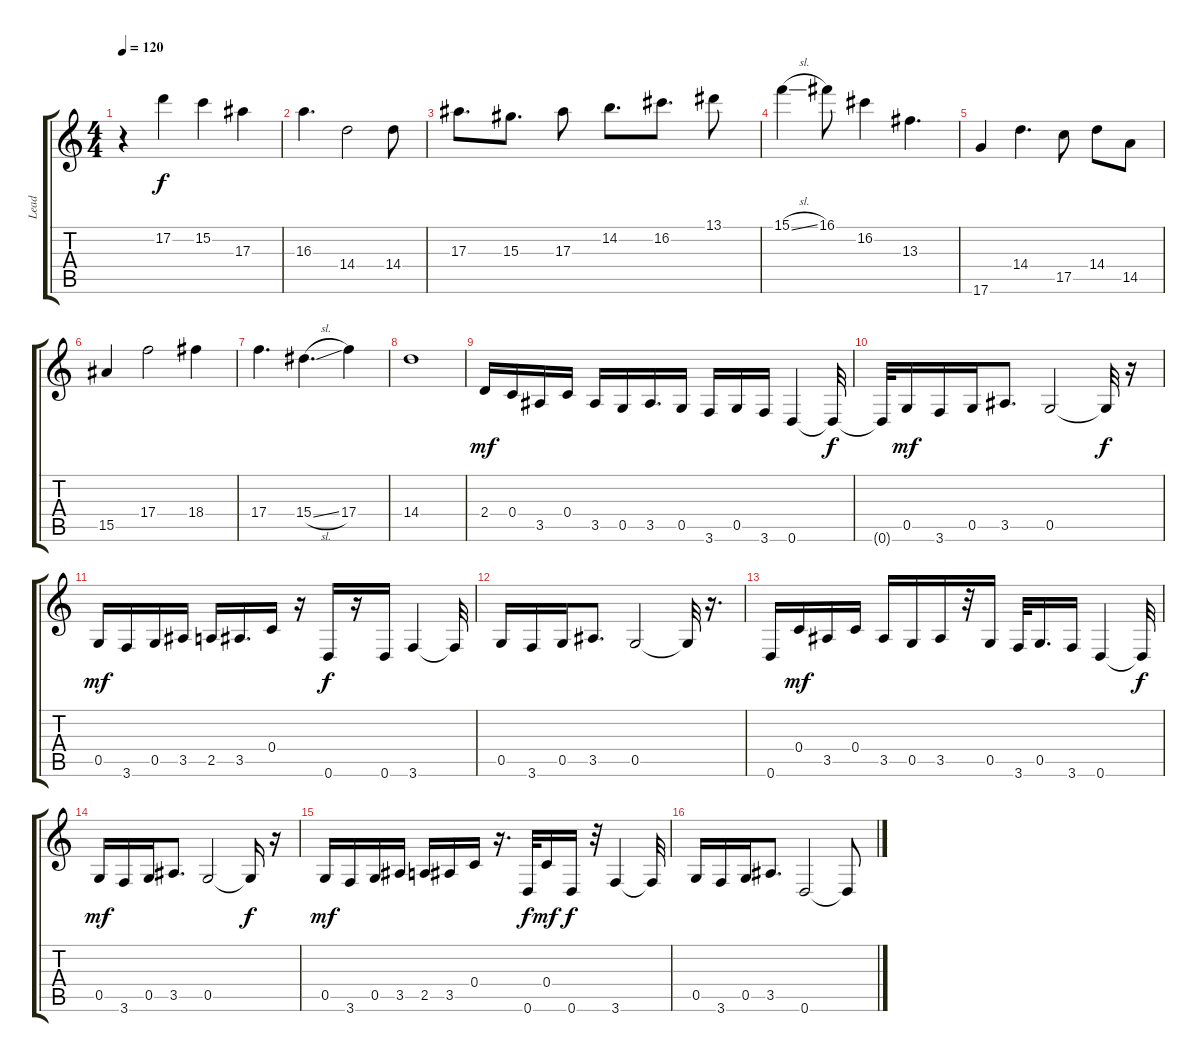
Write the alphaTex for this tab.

\track ("Lead" "Lead") {instrument overdrivenguitar}
\staff {score tabs}
\tuning (D4 A3 F3 C3 G2 D2) {hide}
\ts (4 4)
\tempo 120
\clef g2
\ks c
r.4{dy fff} 17.2.4{dy f} 15.2.4 17.3.4 |
16.3.4{d} 14.4.2 14.4.8 |
17.3.8{d} 15.3.8{d} 17.3.8 14.2.8{d} 16.2.8{d} 13.1.8 |
15.1{sl}.4 16.1.8 16.2.4 13.3.4{d} |
17.6.4{instrument distortionguitar} 14.4.4{d} 17.5.8 14.4.8 14.5.8 |
15.5.4 17.4.2 18.4.4 |
17.4.4{d} 15.4{sl}.4{d} 17.4.4 |
14.4.1 |
2.4.16{dy mf instrument overdrivenguitar} 0.4.16 3.5.16 0.4.16 3.5.16 0.5.16 3.5.16{d} 0.5.16 3.6.16 0.5.16 3.6.16 0.6.4 0.6{t}.32{dy f} |
0.6{t}.32 0.5.16{dy mf} 3.6.16 0.5.16 3.5.8{d} 0.5.2 0.5{t}.32{dy f} r.16 |
0.5.16{dy mf} 3.6.16 0.5.16 3.5.16 2.5.16 3.5.16{d} 0.4.16 r.16 0.6.16{dy f} r.16 0.6.16 3.6.4 3.6{t}.32 |
0.5.16 3.6.16 0.5.16 3.5.8{d} 0.5.2 0.5{t}.32 r.16{d} |
0.6.16 0.4.16{dy mf} 3.5.16 0.4.16 3.5.16 0.5.16 3.5.16 r.32 0.5.16 3.6.32 0.5.16{d} 3.6.16 0.6.4 0.6{t}.32{dy f} |
0.5.16{dy mf} 3.6.16 0.5.16 3.5.8{d} 0.5.2 0.5{t}.16{dy f} r.16 |
0.5.16{dy mf} 3.6.16 0.5.16 3.5.16 2.5.16 3.5.16 0.4.16 r.16{d} 0.6.32{dy f} 0.4.16{dy mf} 0.6.16{dy f} r.32 3.6.4 3.6{t}.32 |
0.5.16 3.6.16 0.5.16 3.5.8{d} 0.6.2 0.6{t}.8
